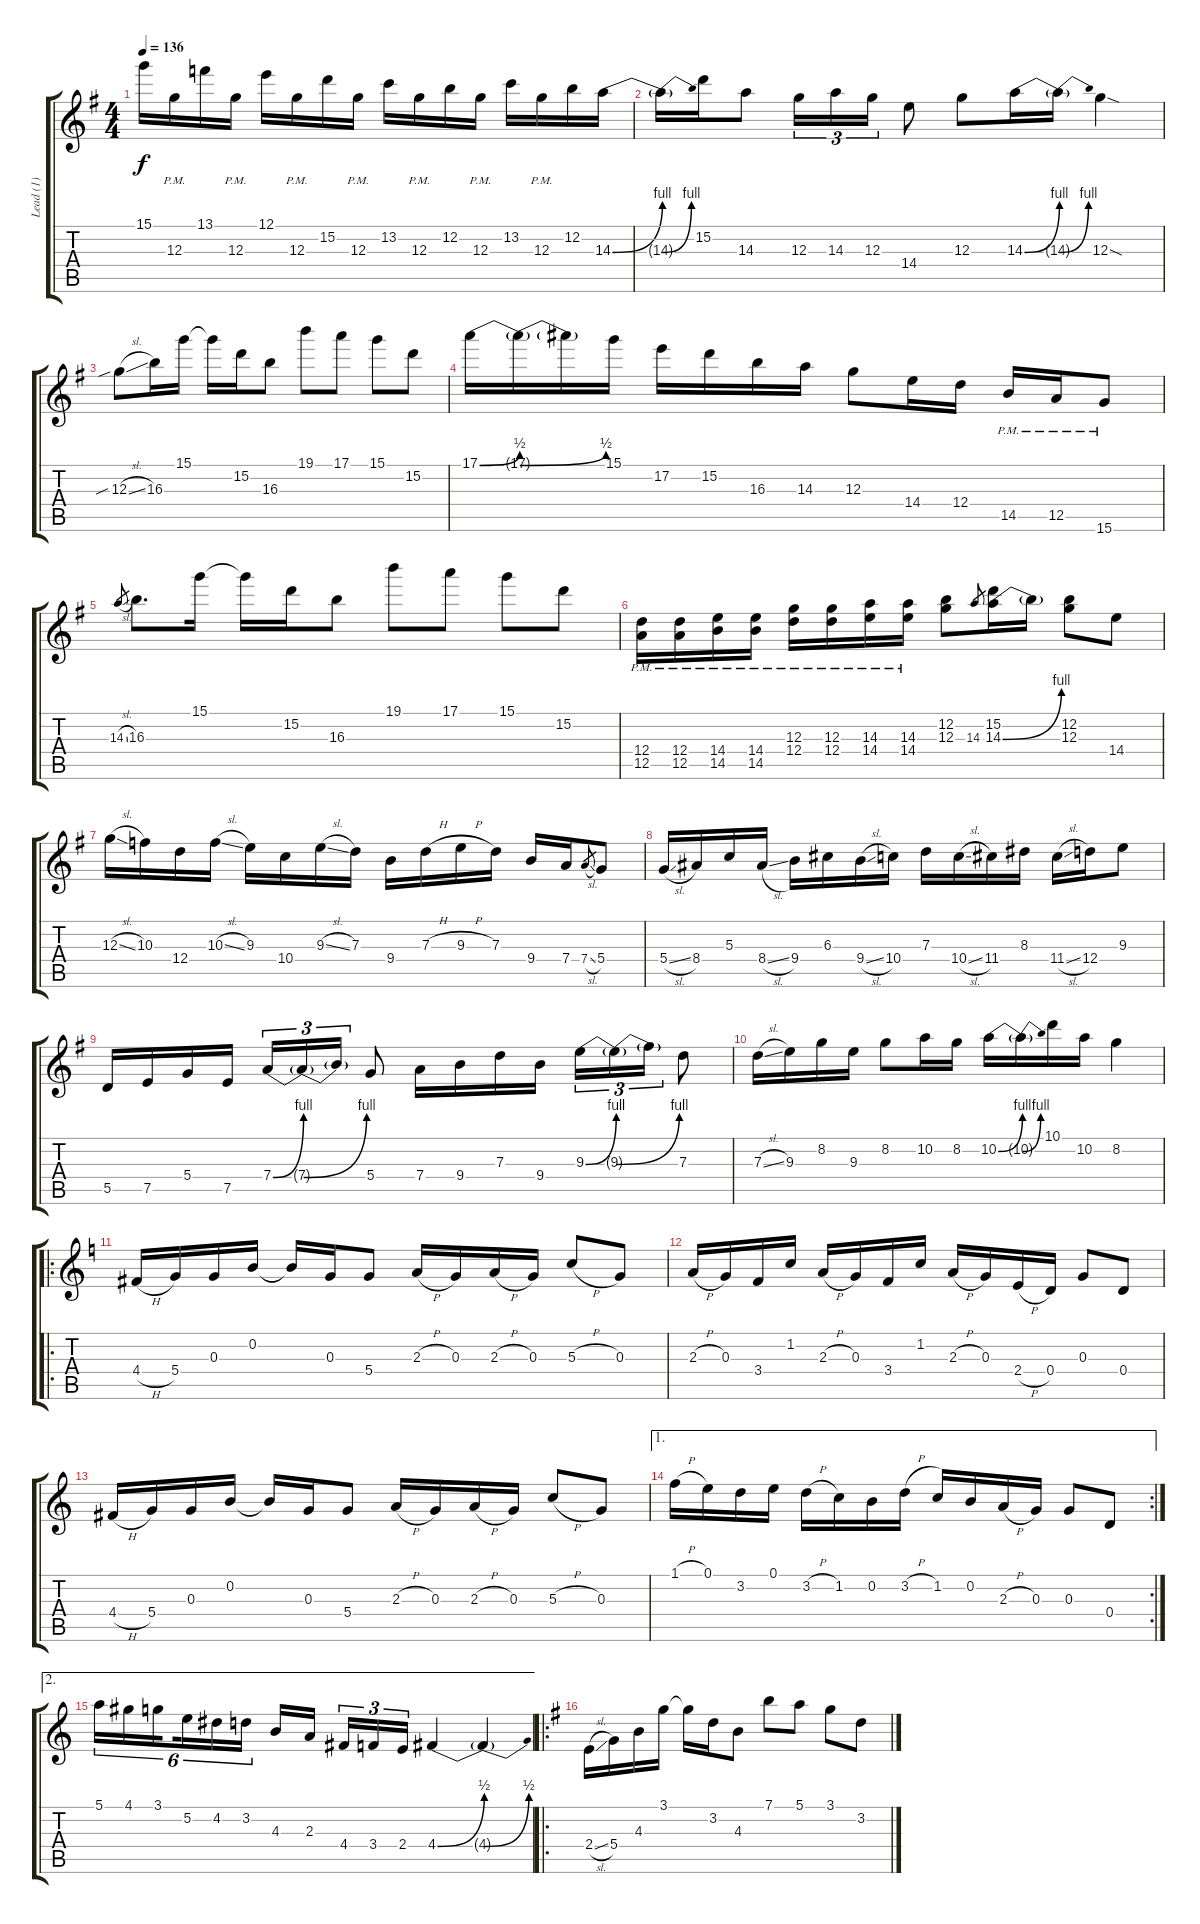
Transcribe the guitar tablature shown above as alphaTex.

\track ("Lead (1)" "Lead (1)") {instrument electricguitarjazz}
\staff {score tabs}
\tuning (E4 B3 G3 D3 A2 E2) {hide}
\ts (4 4)
\tempo 136
\clef g2
\ks g
15.1.16{dy f} 12.3{pm}.16 13.1.16 12.3{pm}.16 12.1.16 12.3{pm}.16 15.2.16 12.3{pm}.16 13.2.16 12.3{pm}.16 12.2.16 12.3{pm}.16 13.2.16 12.3{pm}.16 12.2.16 14.3{be (bend 0 0 60 4)}.16 |
14.3{be (bend 0 0 60 4) t}.16 15.2.16 14.3.8 12.3.16{tu (3 2)} 14.3.16{tu (3 2)} 12.3.16{tu (3 2)} 14.4.8 12.3.8 14.3{be (bend 0 0 60 4)}.16 14.3{be (bend 0 0 60 4) t}.16 12.3{sod}.4 |
12.3{sib sl}.8 16.3.16 15.1.16 15.1{t}.16 15.2.16 16.3.8 19.1.8 17.1.8 15.1.8 15.2.8 |
17.1{be (bend 0 0 60 2)}.16 17.1{be (bend 0 0 60 2) t}.16 17.1{t}.16 15.1.16 17.2.16 15.2.16 16.3.16 14.3.16 12.3.8 14.4.16 12.4.16 14.5{pm}.16 12.5{pm}.16 15.6{pm}.8 |
14.3{sl}.8{gr} 16.3.8{d} 15.1.16 15.1{t}.16 15.2.16 16.3.8 19.1.8 17.1.8 15.1.8 15.2.8 |
(12.4{pm} 12.5{pm}).16 (12.4{pm} 12.5{pm}).16 (14.4{pm} 14.5{pm}).16 (14.4{pm} 14.5{pm}).16 (12.3{pm} 12.4{pm}).16 (12.3{pm} 12.4{pm}).16 (14.3{pm} 14.4{pm}).16 (14.3{pm} 14.4{pm}).16 (12.2 12.3).8 14.3.8{gr} (15.2 14.3{be (bend 0 0 60 4)}).16 14.3{t}.16 (12.2 12.3).8 14.4.8 |
12.3{sl}.16 10.3.16 12.4.16 10.3{sl}.16 9.3.16 10.4.16 9.3{sl}.16 7.3.16 9.4.16 7.3{h}.16 9.3{h}.16 7.3.16 9.4.16 7.4.16 7.4{sl}.8{gr} 5.4.8 |
5.4{sl}.16 8.4.16 5.3.16 8.4{sl}.16 9.4.16 6.3.16 9.4{sl}.16 10.4.16 7.3.16 10.4{sl}.16 11.4.16 8.3.16 11.4{sl}.16 12.4.16 9.3.8 |
5.5.16 7.5.16 5.4.16 7.5.16 7.4{be (bend 0 0 60 4)}.16{tu (3 2)} 7.4{be (bend 0 0 60 4) t}.16{tu (3 2)} 7.4{t}.16{tu (3 2)} 5.4.8 7.4.16 9.4.16 7.3.16 9.4.16 9.3{be (bend 0 0 60 4)}.16{tu (3 2)} 9.3{be (bend 0 0 60 4) t}.16{tu (3 2)} 9.3{t}.16{tu (3 2)} 7.3.8 |
7.3{sl}.16 9.3.16 8.2.16 9.3.16 8.2.8 10.2.16 8.2.16 10.2{be (bend 0 0 60 4)}.16 10.2{be (bend 0 0 60 4) t}.16 10.1.16 10.2.16 8.2.4 |
\ro
\ks c
4.4{h}.16 5.4.16 0.3.16 0.2.16 0.2{t}.16 0.3.16 5.4.8 2.3{h}.16 0.3.16 2.3{h}.16 0.3.16 5.3{h}.8 0.3.8 |
2.3{h}.16 0.3.16 3.4.16 1.2.16 2.3{h}.16 0.3.16 3.4.16 1.2.16 2.3{h}.16 0.3.16 2.4{h}.16 0.4.16 0.3.8 0.4.8 |
4.4{h}.16 5.4.16 0.3.16 0.2.16 0.2{t}.16 0.3.16 5.4.8 2.3{h}.16 0.3.16 2.3{h}.16 0.3.16 5.3{h}.8 0.3.8 |
\ae 1
\rc 2
1.1{h}.16 0.1.16 3.2.16 0.1.16 3.2{h}.16 1.2.16 0.2.16 3.2{h}.16 1.2.16 0.2.16 2.3{h}.16 0.3.16 0.3.8 0.4.8 |
\ae 2
5.1.16{tu (6 4)} 4.1.16{tu (6 4)} 3.1.16{tu (6 4) beam splitsecondary} 5.2.16{tu (6 4)} 4.2.16{tu (6 4)} 3.2.16{tu (6 4)} 4.3.16 2.3.16{beam splitsecondary} 4.4.16{tu (3 2)} 3.4.16{tu (3 2)} 2.4.16{tu (3 2)} 4.4{be (bend 0 0 60 2)}.4 4.4{be (bend 0 0 60 2) t}.4 |
\ro
\ks g
2.4{sl}.16 5.4.16 4.3.16 3.1.16 3.1{t}.16 3.2.16 4.3.8 7.1.8 5.1.8 3.1.8 3.2.8
